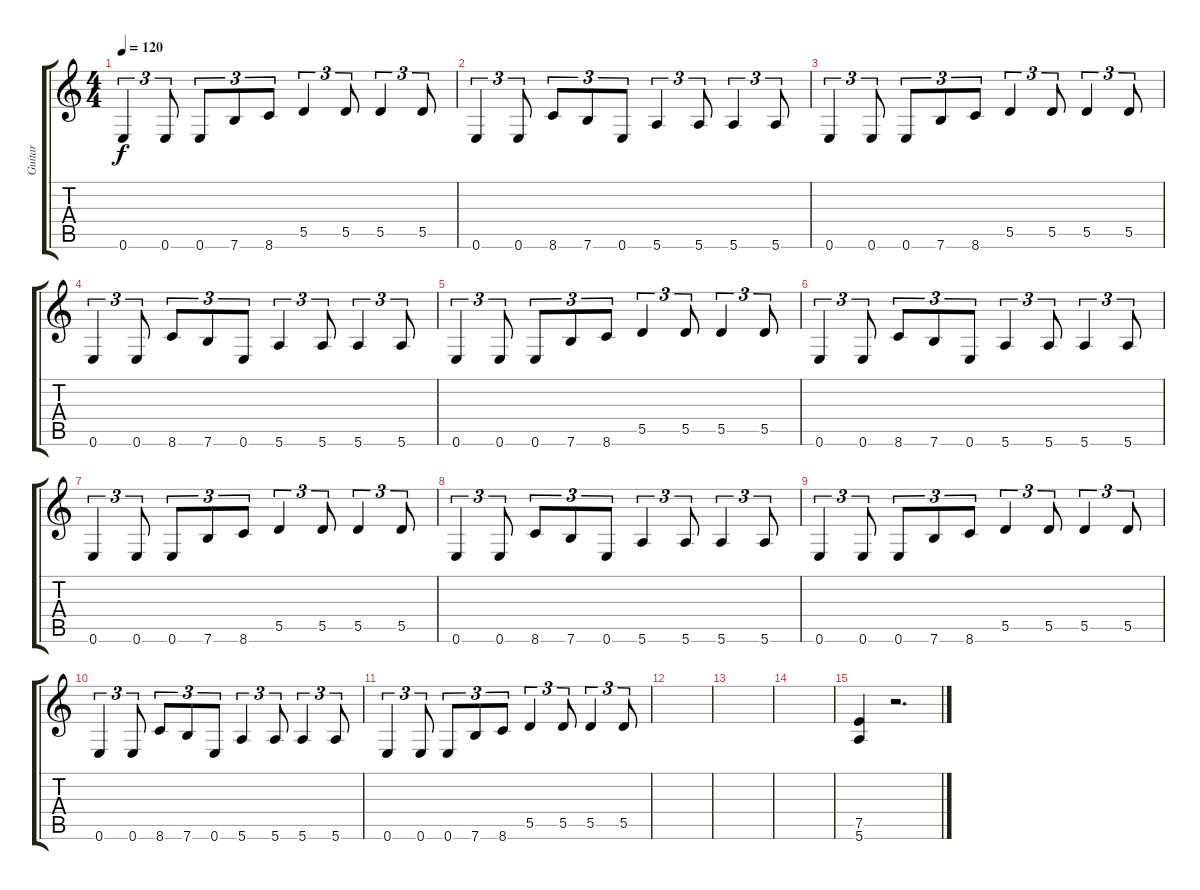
\track ("Guitar" "Guitar") {instrument distortionguitar}
\staff {score tabs}
\tuning (E4 B3 G3 D3 A2 E2) {hide}
\ts (4 4)
\tempo 120
\clef g2
\ks c
0.6.4{tu (3 2) dy f} 0.6.8{tu (3 2)} 0.6.8{tu (3 2)} 7.6.8{tu (3 2)} 8.6.8{tu (3 2)} 5.5.4{tu (3 2)} 5.5.8{tu (3 2)} 5.5.4{tu (3 2)} 5.5.8{tu (3 2)} |
0.6.4{tu (3 2)} 0.6.8{tu (3 2)} 8.6.8{tu (3 2)} 7.6.8{tu (3 2)} 0.6.8{tu (3 2)} 5.6.4{tu (3 2)} 5.6.8{tu (3 2)} 5.6.4{tu (3 2)} 5.6.8{tu (3 2)} |
0.6.4{tu (3 2)} 0.6.8{tu (3 2)} 0.6.8{tu (3 2)} 7.6.8{tu (3 2)} 8.6.8{tu (3 2)} 5.5.4{tu (3 2)} 5.5.8{tu (3 2)} 5.5.4{tu (3 2)} 5.5.8{tu (3 2)} |
0.6.4{tu (3 2)} 0.6.8{tu (3 2)} 8.6.8{tu (3 2)} 7.6.8{tu (3 2)} 0.6.8{tu (3 2)} 5.6.4{tu (3 2)} 5.6.8{tu (3 2)} 5.6.4{tu (3 2)} 5.6.8{tu (3 2)} |
0.6.4{tu (3 2)} 0.6.8{tu (3 2)} 0.6.8{tu (3 2)} 7.6.8{tu (3 2)} 8.6.8{tu (3 2)} 5.5.4{tu (3 2)} 5.5.8{tu (3 2)} 5.5.4{tu (3 2)} 5.5.8{tu (3 2)} |
0.6.4{tu (3 2)} 0.6.8{tu (3 2)} 8.6.8{tu (3 2)} 7.6.8{tu (3 2)} 0.6.8{tu (3 2)} 5.6.4{tu (3 2)} 5.6.8{tu (3 2)} 5.6.4{tu (3 2)} 5.6.8{tu (3 2)} |
0.6.4{tu (3 2)} 0.6.8{tu (3 2)} 0.6.8{tu (3 2)} 7.6.8{tu (3 2)} 8.6.8{tu (3 2)} 5.5.4{tu (3 2)} 5.5.8{tu (3 2)} 5.5.4{tu (3 2)} 5.5.8{tu (3 2)} |
0.6.4{tu (3 2)} 0.6.8{tu (3 2)} 8.6.8{tu (3 2)} 7.6.8{tu (3 2)} 0.6.8{tu (3 2)} 5.6.4{tu (3 2)} 5.6.8{tu (3 2)} 5.6.4{tu (3 2)} 5.6.8{tu (3 2)} |
0.6.4{tu (3 2)} 0.6.8{tu (3 2)} 0.6.8{tu (3 2)} 7.6.8{tu (3 2)} 8.6.8{tu (3 2)} 5.5.4{tu (3 2)} 5.5.8{tu (3 2)} 5.5.4{tu (3 2)} 5.5.8{tu (3 2)} |
0.6.4{tu (3 2)} 0.6.8{tu (3 2)} 8.6.8{tu (3 2)} 7.6.8{tu (3 2)} 0.6.8{tu (3 2)} 5.6.4{tu (3 2)} 5.6.8{tu (3 2)} 5.6.4{tu (3 2)} 5.6.8{tu (3 2)} |
0.6.4{tu (3 2)} 0.6.8{tu (3 2)} 0.6.8{tu (3 2)} 7.6.8{tu (3 2)} 8.6.8{tu (3 2)} 5.5.4{tu (3 2)} 5.5.8{tu (3 2)} 5.5.4{tu (3 2)} 5.5.8{tu (3 2)} |
|
|
|
(7.5 5.6).4 r.2{d}
